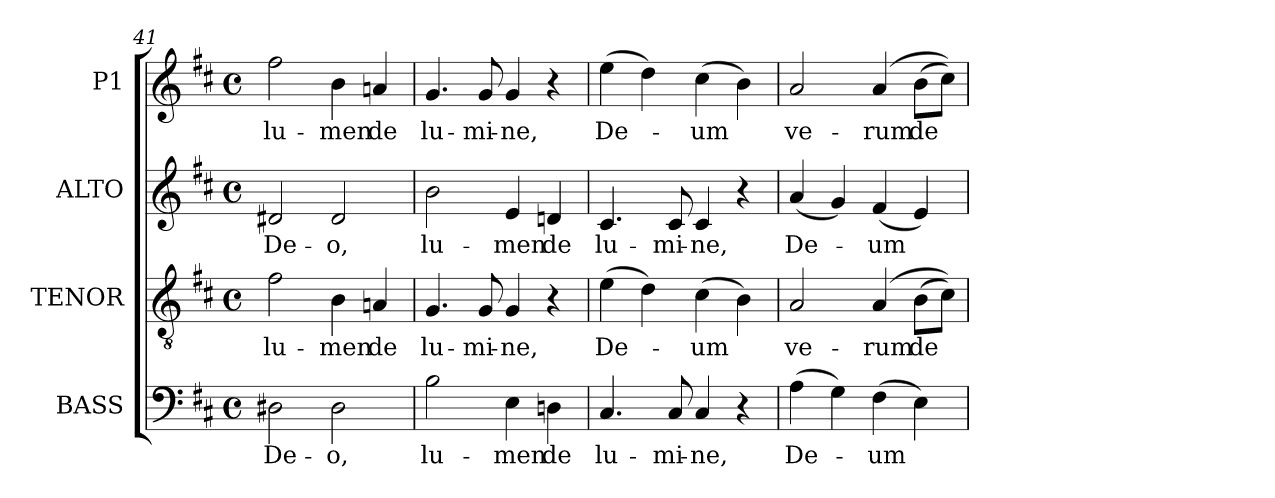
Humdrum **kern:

**kern	**text	**kern	**text	**kern	**text	**kern	**text
*part4	*part4	*part3	*part3	*part2	*part2	*part1	*part1
*staff4	*staff4	*staff3	*staff3	*staff2	*staff2	*staff1	*staff1
*I"BASS	*	*I"TENOR	*	*I"ALTO	*	*I"P1	*
*clefF4	*	*clefGv2	*	*clefG2	*	*clefG2	*
*	*	*ITrd7c12	*	*	*	*	*
*k[f#c#]	*	*k[f#c#]	*	*k[f#c#]	*	*k[f#c#]	*
*D:	*	*D:	*	*D:	*	*D:	*
*M4/4	*	*M4/4	*	*M4/4	*	*M4/4	*
*met(c)	*	*met(c)	*	*met(c)	*	*met(c)	*
=41	=41	=41	=41	=41	=41	=41	=41
!	!LO:LY:b:color=#000000	!	!	!	!	!	!
!	!	!	!LO:LY:b:color=#000000	!	!	!	!
!	!	!	!	!	!LO:LY:b:color=#000000	!	!
!	!	!	!	!	!	!	!LO:LY:b:color=#000000
2D#Xi\	De-	2F#i\	lu-	2d#Xi/	De-	2ff#i\	lu-
!	!LO:LY:b:color=#000000	!	!	!	!	!	!
!	!	!	!LO:LY:b:color=#000000	!	!	!	!
!	!	!	!	!	!LO:LY:b:color=#000000	!	!
!	!	!	!	!	!	!	!LO:LY:b:color=#000000
2D#i\	-o,	4BBi\	-men	2d#i/	-o,	4bi\	-men
!	!	!	!LO:LY:b:color=#000000	!	!	!	!
!	!	!	!	!	!	!	!LO:LY:b:color=#000000
.	.	4AAni/	de	.	.	4ani/	de
=42	=42	=42	=42	=42	=42	=42	=42
!	!LO:LY:b:color=#000000	!	!	!	!	!	!
!	!	!	!LO:LY:b:color=#000000	!	!	!	!
!	!	!	!	!	!LO:LY:b:color=#000000	!	!
!	!	!	!	!	!	!	!LO:LY:b:color=#000000
2Bi\	lu-	4.GGi/	lu-	2bi\	lu-	4.gi/	lu-
!	!	!	!LO:LY:b:color=#000000	!	!	!	!
!	!	!	!	!	!	!	!LO:LY:b:color=#000000
.	.	8GGi/	-mi-	.	.	8gi/	-mi-
!	!LO:LY:b:color=#000000	!	!	!	!	!	!
!	!	!	!LO:LY:b:color=#000000	!	!	!	!
!	!	!	!	!	!LO:LY:b:color=#000000	!	!
!	!	!	!	!	!	!	!LO:LY:b:color=#000000
4Ei\	-men	4GGi/	-ne,	4ei/	-men	4gi/	-ne,
!	!LO:LY:b:color=#000000	!	!	!	!	!	!
!	!	!	!	!	!LO:LY:b:color=#000000	!	!
4Dni\	de	4r	.	4dni/	de	4r	.
!!LO:LB:g=z
=43	=43	=43	=43	=43	=43	=43	=43
!	!LO:LY:b:color=#000000	!	!	!	!	!	!
!	!	!	!LO:LY:b:color=#000000	!	!	!	!
!	!	!	!	!	!LO:LY:b:color=#000000	!	!
!	!	!	!	!	!	!	!LO:LY:b:color=#000000
4.C#i/	lu-	(4Ei\	De-	4.c#i/	lu-	(4eei\	De-
.	.	4Di\)	.	.	.	4ddi\)	.
!	!LO:LY:b:color=#000000	!	!	!	!	!	!
!	!	!	!	!	!LO:LY:b:color=#000000	!	!
8C#i/	-mi-	.	.	8c#i/	-mi-	.	.
!	!LO:LY:b:color=#000000	!	!	!	!	!	!
!	!	!	!LO:LY:b:color=#000000	!	!	!	!
!	!	!	!	!	!LO:LY:b:color=#000000	!	!
!	!	!	!	!	!	!	!LO:LY:b:color=#000000
4C#i/	-ne,	(4C#i\	-um	4c#i/	-ne,	(4cc#i\	-um
4r	.	4BBi\)	.	4r	.	4bi\)	.
=44	=44	=44	=44	=44	=44	=44	=44
!	!LO:LY:b:color=#000000	!	!	!	!	!	!
!	!	!	!LO:LY:b:color=#000000	!	!	!	!
!	!	!	!	!	!LO:LY:b:color=#000000	!	!
!	!	!	!	!	!	!	!LO:LY:b:color=#000000
(4Ai\	De-	2AAi/	ve-	(4ai/	De-	2ai/	ve-
4Gi\)	.	.	.	4gi/)	.	.	.
!	!LO:LY:b:color=#000000	!	!	!	!	!	!
!	!	!	!LO:LY:b:color=#000000	!	!	!	!
!	!	!	!	!	!LO:LY:b:color=#000000	!	!
!	!	!	!	!	!	!	!LO:LY:b:color=#000000
(4F#i\	-um	(4AAi/	-rum	(4f#i/	-um	(4ai/	-rum
!	!	!	!LO:LY:b:color=#000000	!	!	!	!
!	!	!	!	!	!	!	!LO:LY:b:color=#000000
4Ei\)	.	(8BBi\L	de	4ei/)	.	(8bi\L	de
.	.	8C#i\J))	.	.	.	8cc#i\J))	.
=	=	=	=	=	=	=	=
*-	*-	*-	*-	*-	*-	*-	*-
